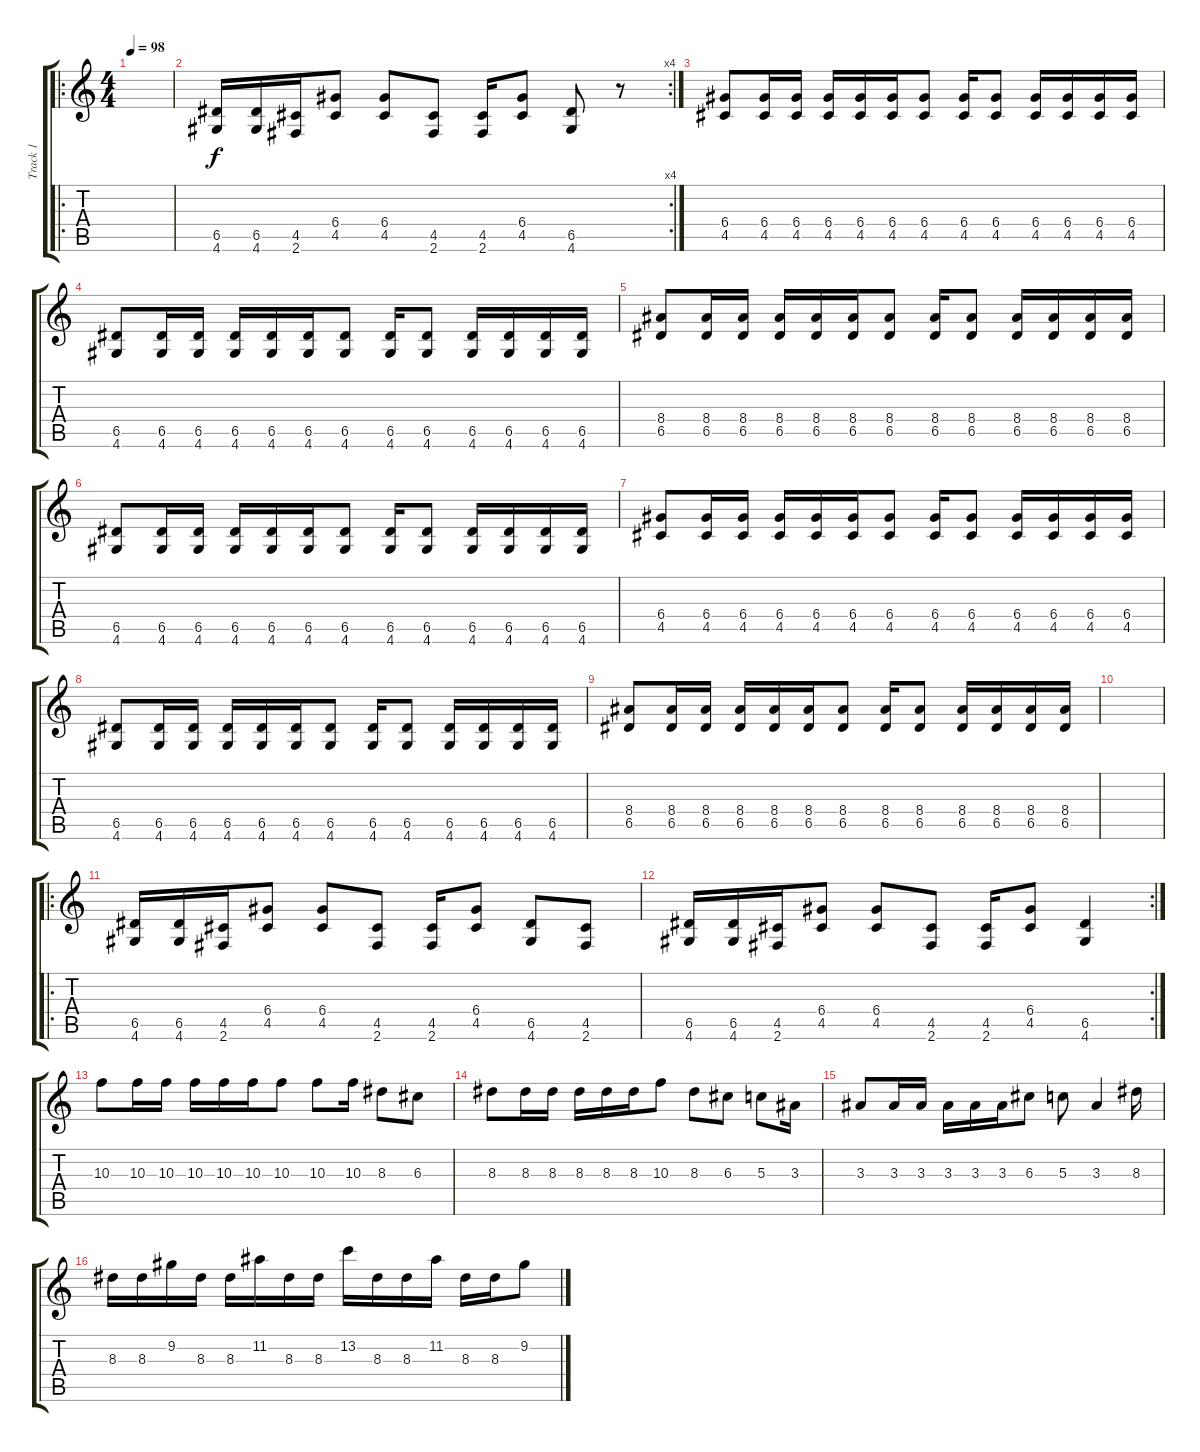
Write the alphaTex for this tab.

\track ("Track 1" "Track 1") {instrument distortionguitar}
\staff {score tabs}
\tuning (E4 B3 G3 D3 A2 E2) {hide}
\ro
\ts (4 4)
\tempo 98
\clef g2
\ks c
|
\rc 4
(6.5 4.6).16 (6.5 4.6).16 (4.5 2.6).16 (6.4 4.5).8 (6.4 4.5).8 (4.5 2.6).8 (4.5 2.6).16 (6.4 4.5).8 (6.5 4.6).8 r.8 |
(6.4 4.5).8 (6.4 4.5).16 (6.4 4.5).16 (6.4 4.5).16 (6.4 4.5).16 (6.4 4.5).16 (6.4 4.5).8 (6.4 4.5).16 (6.4 4.5).8 (6.4 4.5).16 (6.4 4.5).16 (6.4 4.5).16 (6.4 4.5).16 |
(6.5 4.6).8 (6.5 4.6).16 (6.5 4.6).16 (6.5 4.6).16 (6.5 4.6).16 (6.5 4.6).16 (6.5 4.6).8 (6.5 4.6).16 (6.5 4.6).8 (6.5 4.6).16 (6.5 4.6).16 (6.5 4.6).16 (6.5 4.6).16 |
(8.4 6.5).8 (8.4 6.5).16 (8.4 6.5).16 (8.4 6.5).16 (8.4 6.5).16 (8.4 6.5).16 (8.4 6.5).8 (8.4 6.5).16 (8.4 6.5).8 (8.4 6.5).16 (8.4 6.5).16 (8.4 6.5).16 (8.4 6.5).16 |
(6.5 4.6).8 (6.5 4.6).16 (6.5 4.6).16 (6.5 4.6).16 (6.5 4.6).16 (6.5 4.6).16 (6.5 4.6).8 (6.5 4.6).16 (6.5 4.6).8 (6.5 4.6).16 (6.5 4.6).16 (6.5 4.6).16 (6.5 4.6).16 |
(6.4 4.5).8 (6.4 4.5).16 (6.4 4.5).16 (6.4 4.5).16 (6.4 4.5).16 (6.4 4.5).16 (6.4 4.5).8 (6.4 4.5).16 (6.4 4.5).8 (6.4 4.5).16 (6.4 4.5).16 (6.4 4.5).16 (6.4 4.5).16 |
(6.5 4.6).8 (6.5 4.6).16 (6.5 4.6).16 (6.5 4.6).16 (6.5 4.6).16 (6.5 4.6).16 (6.5 4.6).8 (6.5 4.6).16 (6.5 4.6).8 (6.5 4.6).16 (6.5 4.6).16 (6.5 4.6).16 (6.5 4.6).16 |
(8.4 6.5).8 (8.4 6.5).16 (8.4 6.5).16 (8.4 6.5).16 (8.4 6.5).16 (8.4 6.5).16 (8.4 6.5).8 (8.4 6.5).16 (8.4 6.5).8 (8.4 6.5).16 (8.4 6.5).16 (8.4 6.5).16 (8.4 6.5).16 |
|
\ro
(6.5 4.6).16 (6.5 4.6).16 (4.5 2.6).16 (6.4 4.5).8 (6.4 4.5).8 (4.5 2.6).8 (4.5 2.6).16 (6.4 4.5).8 (6.5 4.6).8 (4.5 2.6).8 |
\rc 2
(6.5 4.6).16 (6.5 4.6).16 (4.5 2.6).16 (6.4 4.5).8 (6.4 4.5).8 (4.5 2.6).8 (4.5 2.6).16 (6.4 4.5).8 (6.5 4.6).4 |
10.3.8 10.3.16 10.3.16 10.3.16 10.3.16 10.3.16 10.3.8 10.3.8 10.3.16 8.3.8 6.3.8 |
8.3.8 8.3.16 8.3.16 8.3.16 8.3.16 8.3.16 10.3.8 8.3.8 6.3.8 5.3.8 3.3.16 |
3.3.8 3.3.16 3.3.16 3.3.16 3.3.16 3.3.16 6.3.8 5.3.8 3.3.4 8.3.16 |
8.3.16 8.3.16 9.2.16 8.3.16 8.3.16 11.2.16 8.3.16 8.3.16 13.2.16 8.3.16 8.3.16 11.2.16 8.3.16 8.3.16 9.2.8
